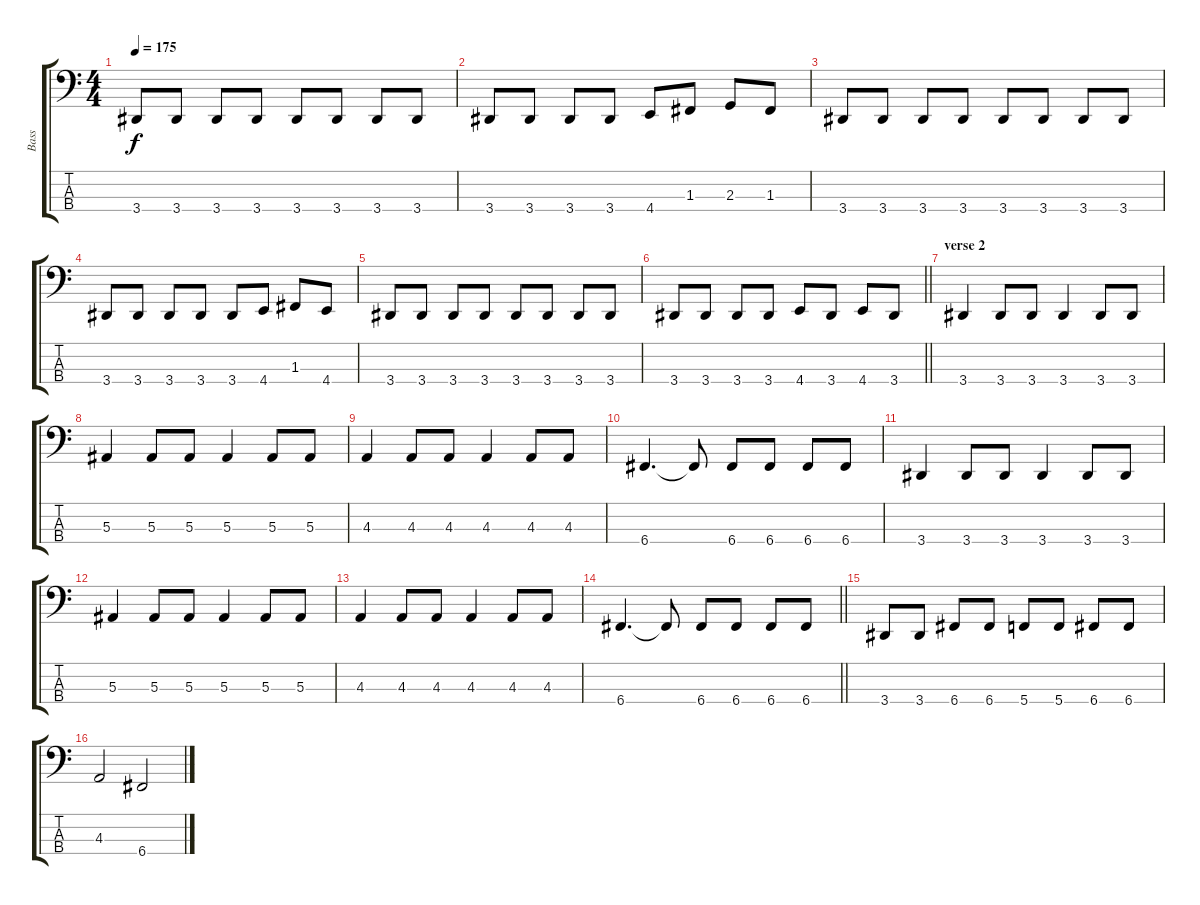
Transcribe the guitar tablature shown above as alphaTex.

\track ("Bass" "Bass") {instrument electricbassfinger}
\staff {score tabs}
\tuning (Eb2 Bb1 F1 C1) {hide}
\ts (4 4)
\tempo 175
\clef f4
\ks c
3.4.8{dy f} 3.4.8 3.4.8 3.4.8 3.4.8 3.4.8 3.4.8 3.4.8 |
3.4.8 3.4.8 3.4.8 3.4.8 4.4.8 1.3.8 2.3.8 1.3.8 |
3.4.8 3.4.8 3.4.8 3.4.8 3.4.8 3.4.8 3.4.8 3.4.8 |
3.4.8 3.4.8 3.4.8 3.4.8 3.4.8 4.4.8 1.3.8 4.4.8 |
3.4.8 3.4.8 3.4.8 3.4.8 3.4.8 3.4.8 3.4.8 3.4.8 |
\barLineRight lightlight
3.4.8 3.4.8 3.4.8 3.4.8 4.4.8 3.4.8 4.4.8 3.4.8 |
\section ("" "verse 2")
3.4.4 3.4.8 3.4.8 3.4.4 3.4.8 3.4.8 |
5.3.4 5.3.8 5.3.8 5.3.4 5.3.8 5.3.8 |
4.3.4 4.3.8 4.3.8 4.3.4 4.3.8 4.3.8 |
6.4.4{d} 6.4{t}.8 6.4.8 6.4.8 6.4.8 6.4.8 |
3.4.4 3.4.8 3.4.8 3.4.4 3.4.8 3.4.8 |
5.3.4 5.3.8 5.3.8 5.3.4 5.3.8 5.3.8 |
4.3.4 4.3.8 4.3.8 4.3.4 4.3.8 4.3.8 |
\barLineRight lightlight
6.4.4{d} 6.4{t}.8 6.4.8 6.4.8 6.4.8 6.4.8 |
3.4.8 3.4.8 6.4.8 6.4.8 5.4.8 5.4.8 6.4.8 6.4.8 |
4.3.2 6.4.2
